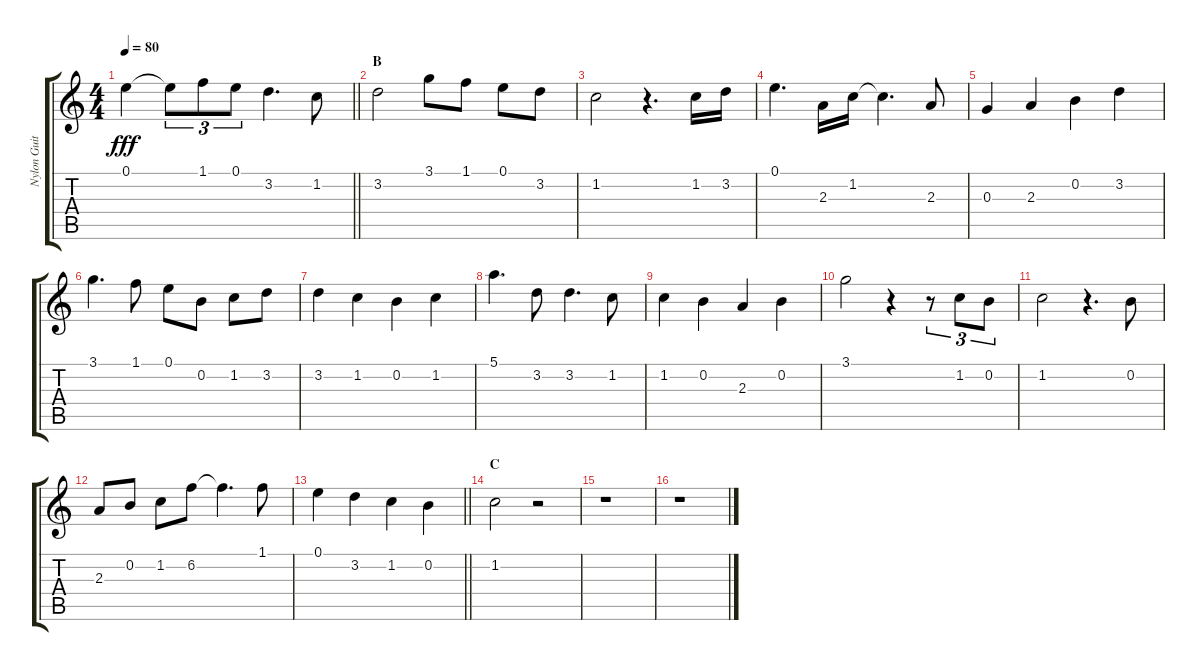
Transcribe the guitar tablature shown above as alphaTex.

\track ("Nylon Guitar" "Nylon Guit") {instrument acousticguitarnylon}
\staff {score tabs}
\tuning (E4 B3 G3 D3 A2 E2) {hide}
\ts (4 4)
\tempo 80
\clef g2
\barLineRight lightlight
\ks c
0.1.4{dy fff} 0.1{t}.8{tu (3 2)} 1.1.8{tu (3 2)} 0.1.8{tu (3 2)} 3.2.4{d} 1.2.8 |
\section ("" "B")
3.2.2 3.1.8 1.1.8 0.1.8 3.2.8 |
1.2.2 r.4{d} 1.2.16 3.2.16 |
0.1.4{d} 2.3.16 1.2.16 1.2{t}.4{d} 2.3.8 |
0.3.4 2.3.4 0.2.4 3.2.4 |
3.1.4{d} 1.1.8 0.1.8 0.2.8 1.2.8 3.2.8 |
3.2.4 1.2.4 0.2.4 1.2.4 |
5.1.4{d} 3.2.8 3.2.4{d} 1.2.8 |
1.2.4 0.2.4 2.3.4 0.2.4 |
3.1.2 r.4 r.8{tu (3 2)} 1.2.8{tu (3 2)} 0.2.8{tu (3 2)} |
1.2.2 r.4{d} 0.2.8 |
2.3.8 0.2.8 1.2.8 6.2.8 6.2{t}.4{d} 1.1.8 |
\barLineRight lightlight
0.1.4 3.2.4 1.2.4 0.2.4 |
\section ("" "C")
1.2.2 r.2 |
r.1 |
r.1
